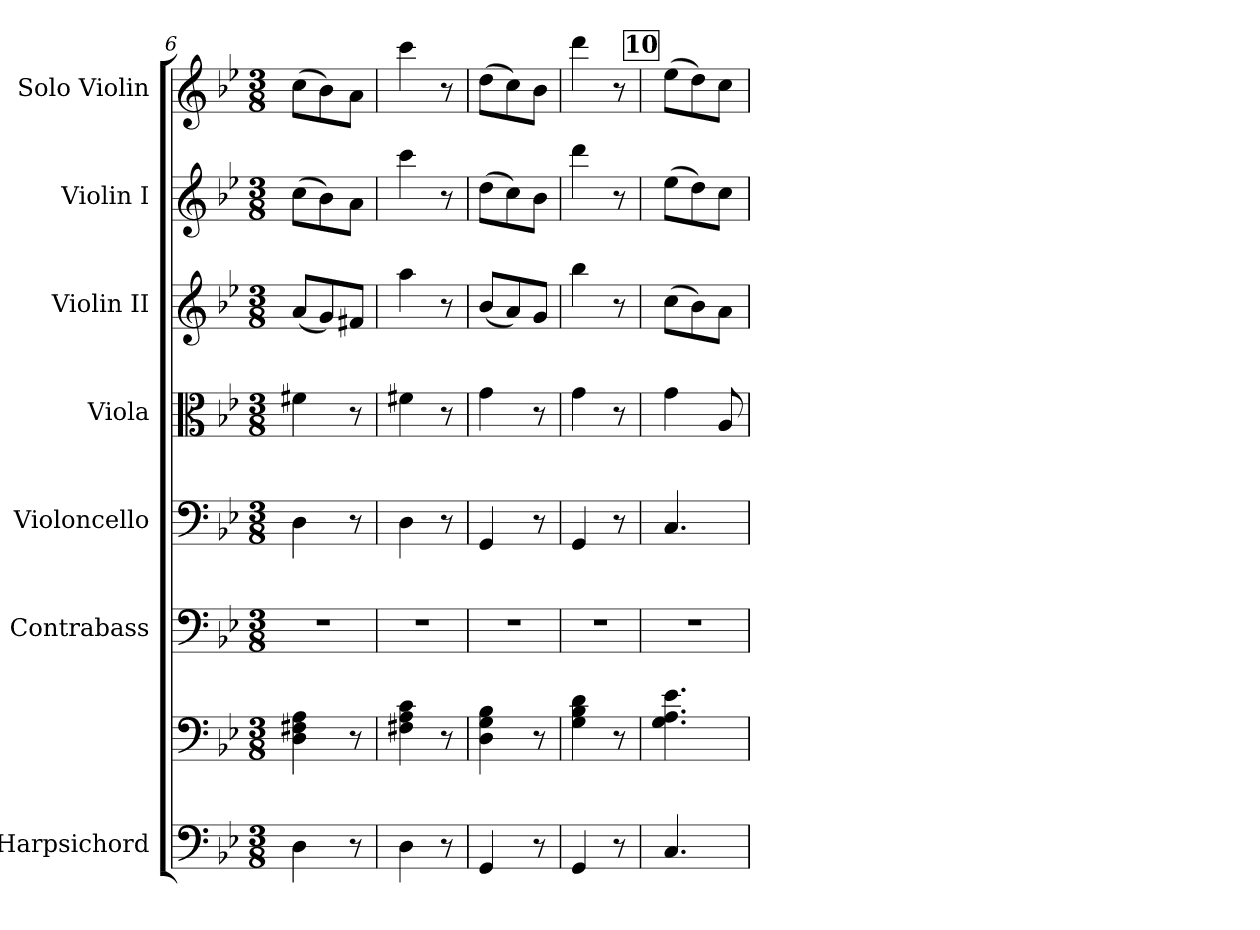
**kern	**kern	**kern	**kern	**kern	**kern	**kern	**kern
*part7	*part7	*part6	*part5	*part4	*part3	*part2	*part1
*staff8	*staff7	*staff6	*staff5	*staff4	*staff3	*staff2	*staff1
*I"Harpsichord	*	*I"Contrabass	*I"Violoncello	*I"Viola	*I"Violin II	*I"Violin I	*I"Solo Violin
*I'Hch.	*	*I'Cb.	*I'Vc.	*I'Vla.	*I'Vln. II	*I'Vln. I	*I'Vln.
*clefF4	*clefF4	*clefF4	*clefF4	*clefC3	*clefG2	*clefG2	*clefG2
*	*	*ITrd7c12	*	*	*	*	*
*k[b-e-]	*k[b-e-]	*k[b-e-]	*k[b-e-]	*k[b-e-]	*k[b-e-]	*k[b-e-]	*k[b-e-]
*M3/8	*M3/8	*M3/8	*M3/8	*M3/8	*M3/8	*M3/8	*M3/8
=6	=6	=6	=6	=6	=6	=6	=6
4D\	4D\ 4F#X\ 4A\	4.r	4D\	4f#X\	(<8a/L	(>8cc\L	(>8cc\L
.	.	.	.	.	8g/)	8b-\)	8b-\)
8r	8r	.	8r	8r	8f#X/J	8a\J	8a\J
=7	=7	=7	=7	=7	=7	=7	=7
4D\	4F#X\ 4A\ 4c\	4.r	4D\	4f#X\	4aa\	4ccc\	4ccc\
8r	8r	.	8r	8r	8r	8r	8r
=8	=8	=8	=8	=8	=8	=8	=8
4GG/	4D\ 4G\ 4B-\	4.r	4GG/	4g\	(<8b-/L	(>8dd\L	(>8dd\L
.	.	.	.	.	8a/)	8cc\)	8cc\)
8r	8r	.	8r	8r	8g/J	8b-\J	8b-\J
=9	=9	=9	=9	=9	=9	=9	=9
4GG/	4G\ 4B-\ 4d\	4.r	4GG/	4g\	4bb-\	4ddd\	4ddd\
8r	8r	.	8r	8r	8r	8r	8r
!!LO:PB:g=z
!!LO:REH:place=s1:a:B:fs=14:t=10
=10	=10	=10	=10	=10	=10	=10	=10
4.C/	4.G\ 4.A\ 4.e-\	4.r	4.C/	4g\	(>8cc\L	(>8ee-\L	(>8ee-\L
.	.	.	.	.	8b-\)	8dd\)	8dd\)
.	.	.	.	8A/	8a\J	8cc\J	8cc\J
=	=	=	=	=	=	=	=
*-	*-	*-	*-	*-	*-	*-	*-
